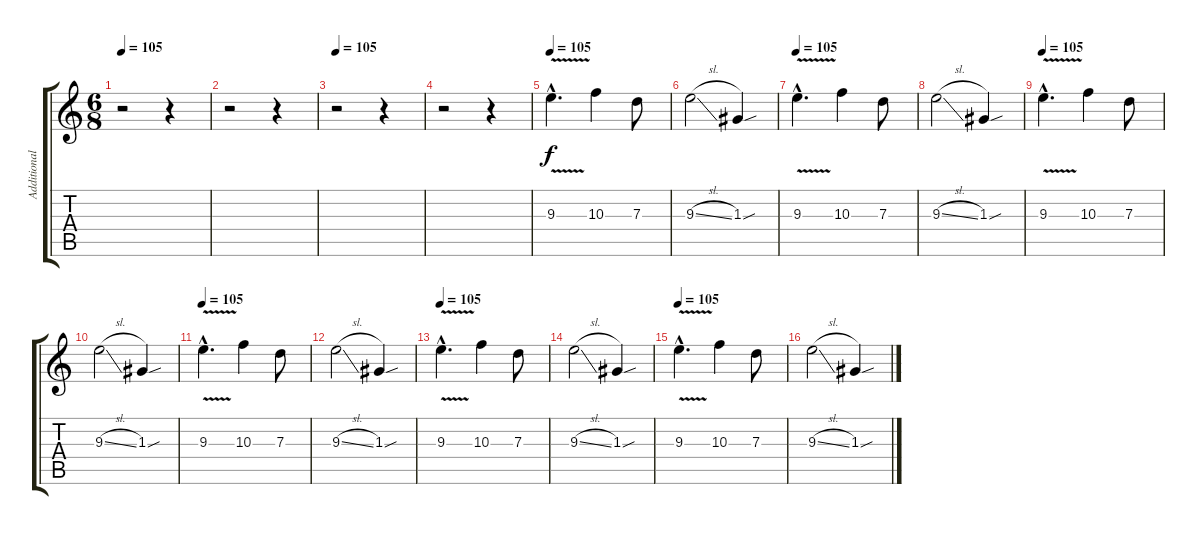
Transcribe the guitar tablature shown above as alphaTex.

\track ("Additional" "Additional") {instrument distortionguitar}
\staff {score tabs}
\tuning (E4 B3 G3 D3 A2 E2) {hide}
\ts (6 8)
\tempo 105
\clef g2
\ks c
r.2{dy f} r.4 |
r.2 r.4 |
\tempo 105
r.2 r.4 |
r.2 r.4 |
\tempo 105
9.3{v hac}.4{d volume 16 balance 14 instrument distortionguitar} 10.3.4 7.3.8 |
9.3{sl}.2 1.3{sou}.4 |
\tempo 105
9.3{v hac}.4{d volume 16 instrument distortionguitar} 10.3.4 7.3.8 |
9.3{sl}.2 1.3{sou}.4 |
\tempo 105
9.3{v hac}.4{d volume 16 instrument distortionguitar} 10.3.4 7.3.8 |
9.3{sl}.2 1.3{sou}.4 |
\tempo 105
9.3{v hac}.4{d volume 16 instrument distortionguitar} 10.3.4 7.3.8 |
9.3{sl}.2 1.3{sou}.4 |
\tempo 105
9.3{v hac}.4{d volume 16 instrument distortionguitar} 10.3.4 7.3.8 |
9.3{sl}.2 1.3{sou}.4 |
\tempo 105
9.3{v hac}.4{d volume 16 instrument distortionguitar} 10.3.4 7.3.8 |
9.3{sl}.2 1.3{sou}.4
